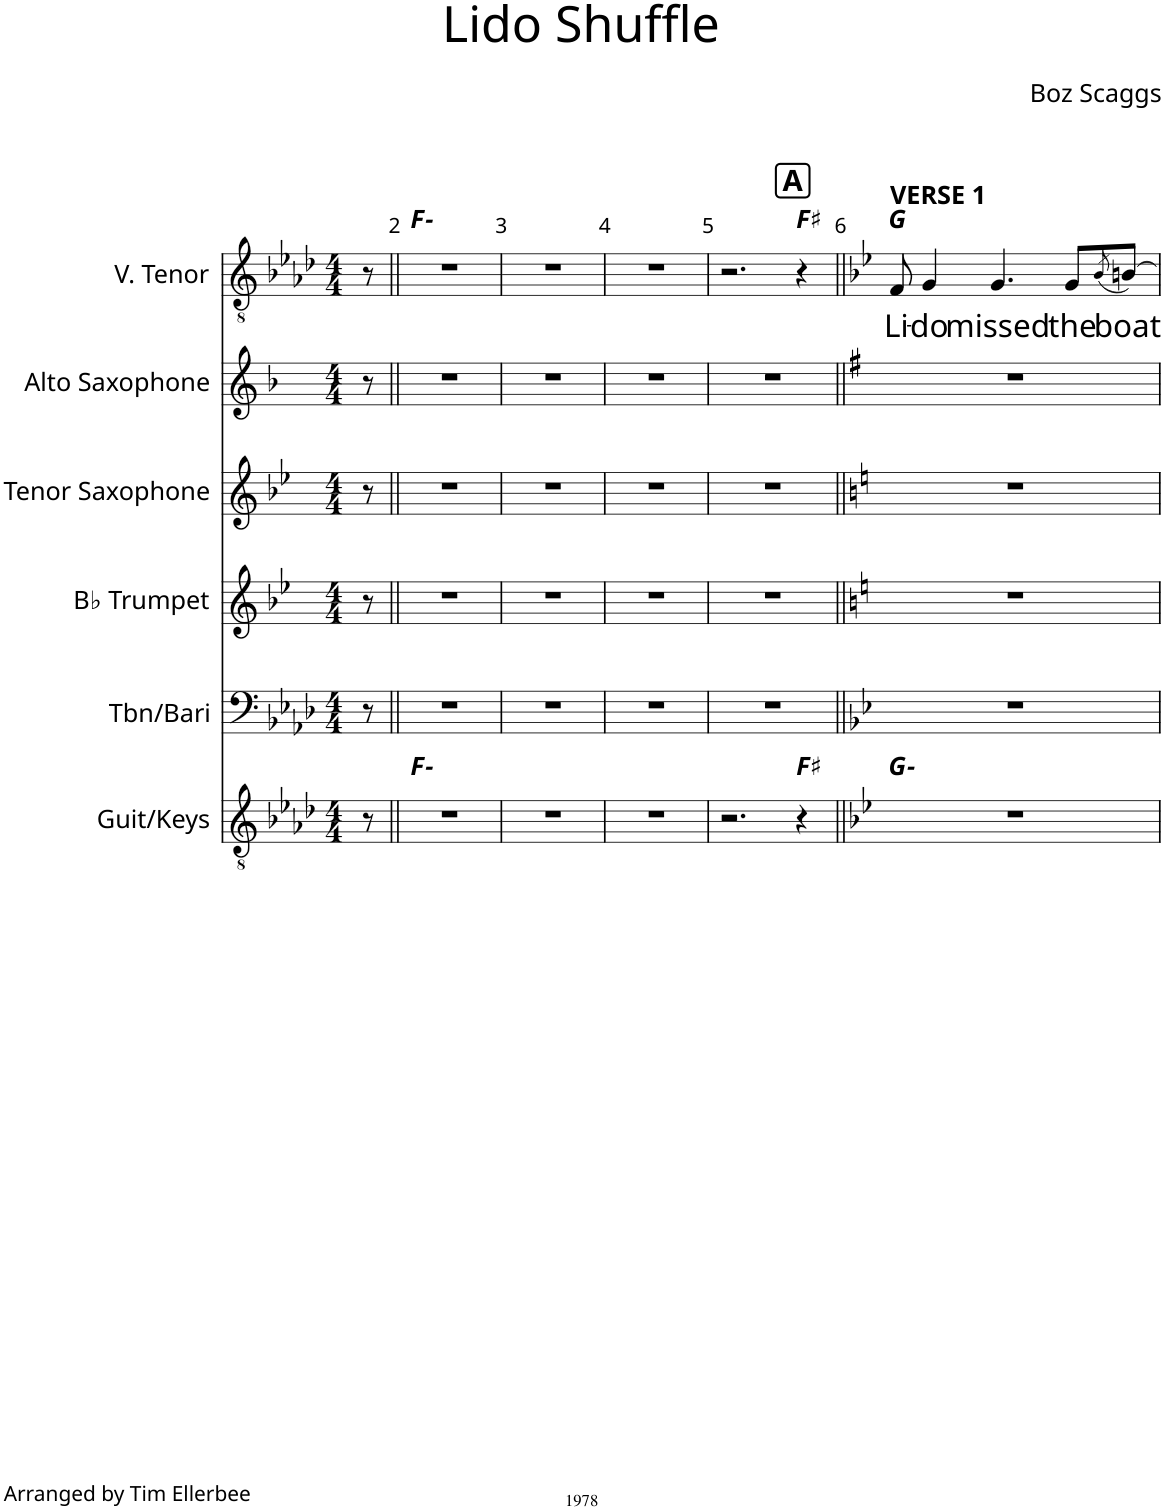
**kern	**harte	**kern	**kern	**kern	**kern	**kern	**text	**harte
*part6	*part6	*part5	*part4	*part3	*part2	*part1	*part1	*part1
*staff6	*	*staff5	*staff4	*staff3	*staff2	*staff1	*staff1	*
*I"Guit/Keys	*	*I"Tbn/Bari	*I"Bb Trumpet	*I"Tenor Saxophone	*I"Alto Saxophone	*I"V. Tenor	*	*
*I'Guit/Keys	*	*I'Tbn/Bari	*I'Bb Tpt.	*I'T. Sax.	*I'A. Sax.	*I'V. Tenor	*	*
*clefGv2	*	*clefF4	*clefG2	*clefG2	*clefG2	*clefGv2	*	*
*	*	*	*Trd1c2	*Trd8c14	*Trd5c9	*	*	*
*k[b-e-a-d-]	*	*k[b-e-a-d-]	*k[b-e-]	*k[b-e-]	*k[b-]	*k[b-e-a-d-]	*	*
*M4/4	*	*M4/4	*M4/4	*M4/4	*M4/4	*M4/4	*	*
=1	=1	=1	=1	=1	=1	=1	=1	=1
8r	.	8r	8r	8r	8r	8r	.	.
=2||	=2||	=2||	=2||	=2||	=2||	=2||	=2||	=2||
1r	F:min	1r	1r	1r	1r	1r	.	F:min
=3	=3	=3	=3	=3	=3	=3	=3	=3
1r	.	1r	1r	1r	1r	1r	.	.
=4	=4	=4	=4	=4	=4	=4	=4	=4
1r	.	1r	1r	1r	1r	1r	.	.
=5	=5	=5	=5	=5	=5	=5	=5	=5
2.r	.	1r	1r	1r	1r	2.r	.	.
4r	F#:maj	.	.	.	.	4r	.	F#:maj
!!LO:REH:place=s1:a:B:cj:fs=14:t=A
=6||	=6||	=6||	=6||	=6||	=6||	=6||	=6||	=6||
*k[b-e-]	*	*k[b-e-]	*k[]	*k[]	*k[f#]	*k[b-e-]	*	*
!	!	!	!	!	!	!LO:TX:a:B:t=VERSE 1	!	!
!	!	!	!	!	!	!	!LO:LY:b	!
1r	G:min	1r	1r	1r	1r	8F/	Li-	G:maj
!	!	!	!	!	!	!	!LO:LY:b	!
.	.	.	.	.	.	4G/	-do	.
!	!	!	!	!	!	!	!LO:LY:b	!
.	.	.	.	.	.	4.G/	missed	.
!	!	!	!	!	!	!	!LO:LY:b	!
.	.	.	.	.	.	8G/L	the	.
.	.	.	.	.	.	(8qB-/	.	.
!	!	!	!	!	!	!	!LO:LY:b	!
.	.	.	.	.	.	[8Bn/J)	boat	.
=	=	=	=	=	=	=	=	=
*-	*-	*-	*-	*-	*-	*-	*-	*-
